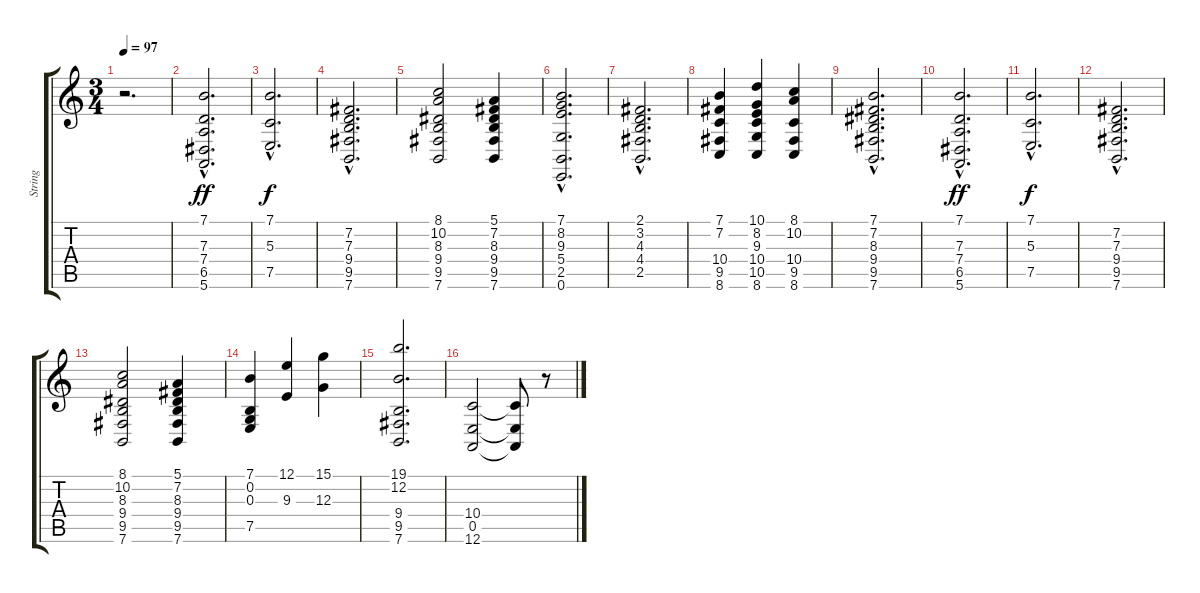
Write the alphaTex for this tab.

\track ("String" "String") {instrument stringensemble1}
\staff {score tabs}
\tuning (E4 B3 G3 D3 A2 E2) {hide}
\ts (3 4)
\tempo 97
\clef g2
\ks c
r.2{d dy ff} |
(7.1{hac} 7.3 7.4 6.5 5.6{hac}).2{d} |
(7.1{hac} 5.3 7.5{hac}).2{d dy f} |
(7.2{hac} 7.3{hac} 9.4{hac} 9.5{hac} 7.6{hac}).2{d} |
(8.1 10.2 8.3 9.4 9.5 7.6).2 (5.1 7.2 8.3 9.4 9.5 7.6).4 |
(7.1 8.2{hac} 9.3{hac} 5.4{hac} 2.5{hac} 0.6{hac}).2{d} |
(2.1{hac} 3.2{hac} 4.3{hac} 4.4{hac} 2.5{hac}).2{d} |
(7.1 7.2 10.4 9.5 8.6).4 (10.1 8.2 9.3 10.4 10.5 8.6).4 (8.1 10.2 10.4 9.5 8.6).4 |
(7.1{hac} 7.2{hac} 8.3 9.4 9.5 7.6{hac}).2{d} |
(7.1{hac} 7.3 7.4 6.5 5.6{hac}).2{d dy ff} |
(7.1{hac} 5.3 7.5{hac}).2{d dy f} |
(7.2{hac} 7.3{hac} 9.4{hac} 9.5{hac} 7.6{hac}).2{d} |
(8.1 10.2 8.3 9.4 9.5 7.6).2 (5.1 7.2 8.3 9.4 9.5 7.6).4 |
(7.1 0.2 0.3 7.5).4 (12.1 9.3).4 (15.1 12.3).4 |
(19.1 12.2 9.4 9.5 7.6).2{d} |
(10.4 0.5 12.6).2 (10.4{t} 0.5{t} 12.6{t}).8 r.8
